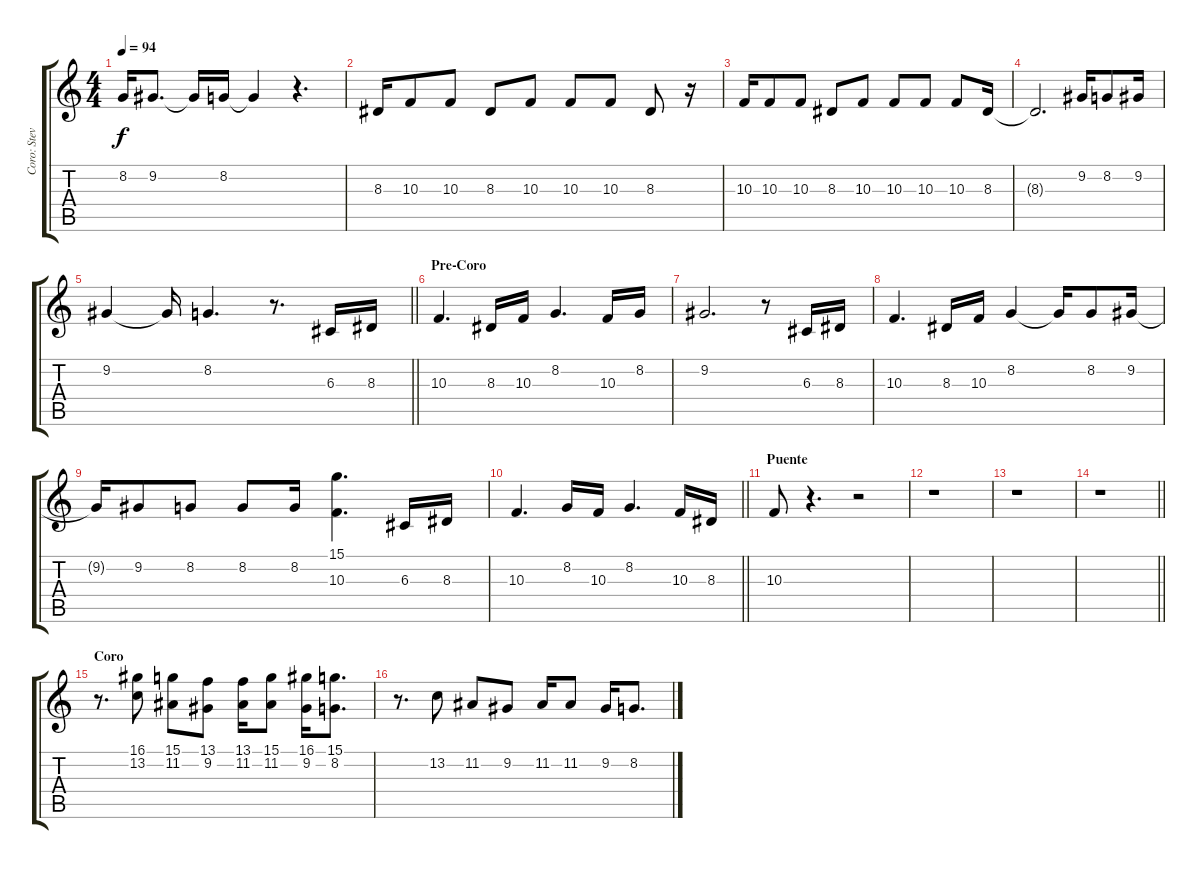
\track ("Coro: Steve" "Coro: Stev") {instrument lead3calliope}
\staff {score tabs}
\tuning (E4 B3 G3 D3 A2 E2) {hide}
\ts (4 4)
\tempo 94
\clef g2
\ks c
8.2{t}.16{dy f} 9.2.8{d} 9.2{t}.16 8.2.16 8.2{t}.4 r.4{d} |
8.3.16 10.3.8 10.3.8 8.3.8 10.3.8 10.3.8 10.3.8 8.3.8 r.16 |
10.3.16 10.3.8 10.3.8 8.3.8 10.3.8 10.3.8 10.3.8 10.3.8 8.3.16 |
8.3{t}.2{d} 9.2.16 8.2.8 9.2.16 |
\barLineRight lightlight
9.2.4 9.2{t}.16 8.2.4{d} r.8{d} 6.3.16 8.3.16 |
\section ("" "Pre-Coro")
10.3.4{d} 8.3.16 10.3.16 8.2.4{d} 10.3.16 8.2.16 |
9.2.2{d} r.8 6.3.16 8.3.16 |
10.3.4{d} 8.3.16 10.3.16 8.2.4 8.2{t}.16 8.2.8 9.2.16 |
9.2{t}.16 9.2.8 8.2.8 8.2.8 8.2.16 (15.1 10.3).4{d} 6.3.16 8.3.16 |
\barLineRight lightlight
10.3.4{d} 8.2.16 10.3.16 8.2.4{d} 10.3.16 8.3.16 |
\section ("" "Puente")
10.3.8 r.4{d} r.2 |
r.1 |
r.1 |
\barLineRight lightlight
r.1 |
\section ("" "Coro")
r.8{d} (16.1 13.2).8 (15.1 11.2).8 (13.1 9.2).8 (13.1 11.2).16 (15.1 11.2).8 (16.1 9.2).16 (15.1 8.2).8{d} |
r.8{d} 13.2.8 11.2.8 9.2.8 11.2.16 11.2.8 9.2.16 8.2.8{d}
